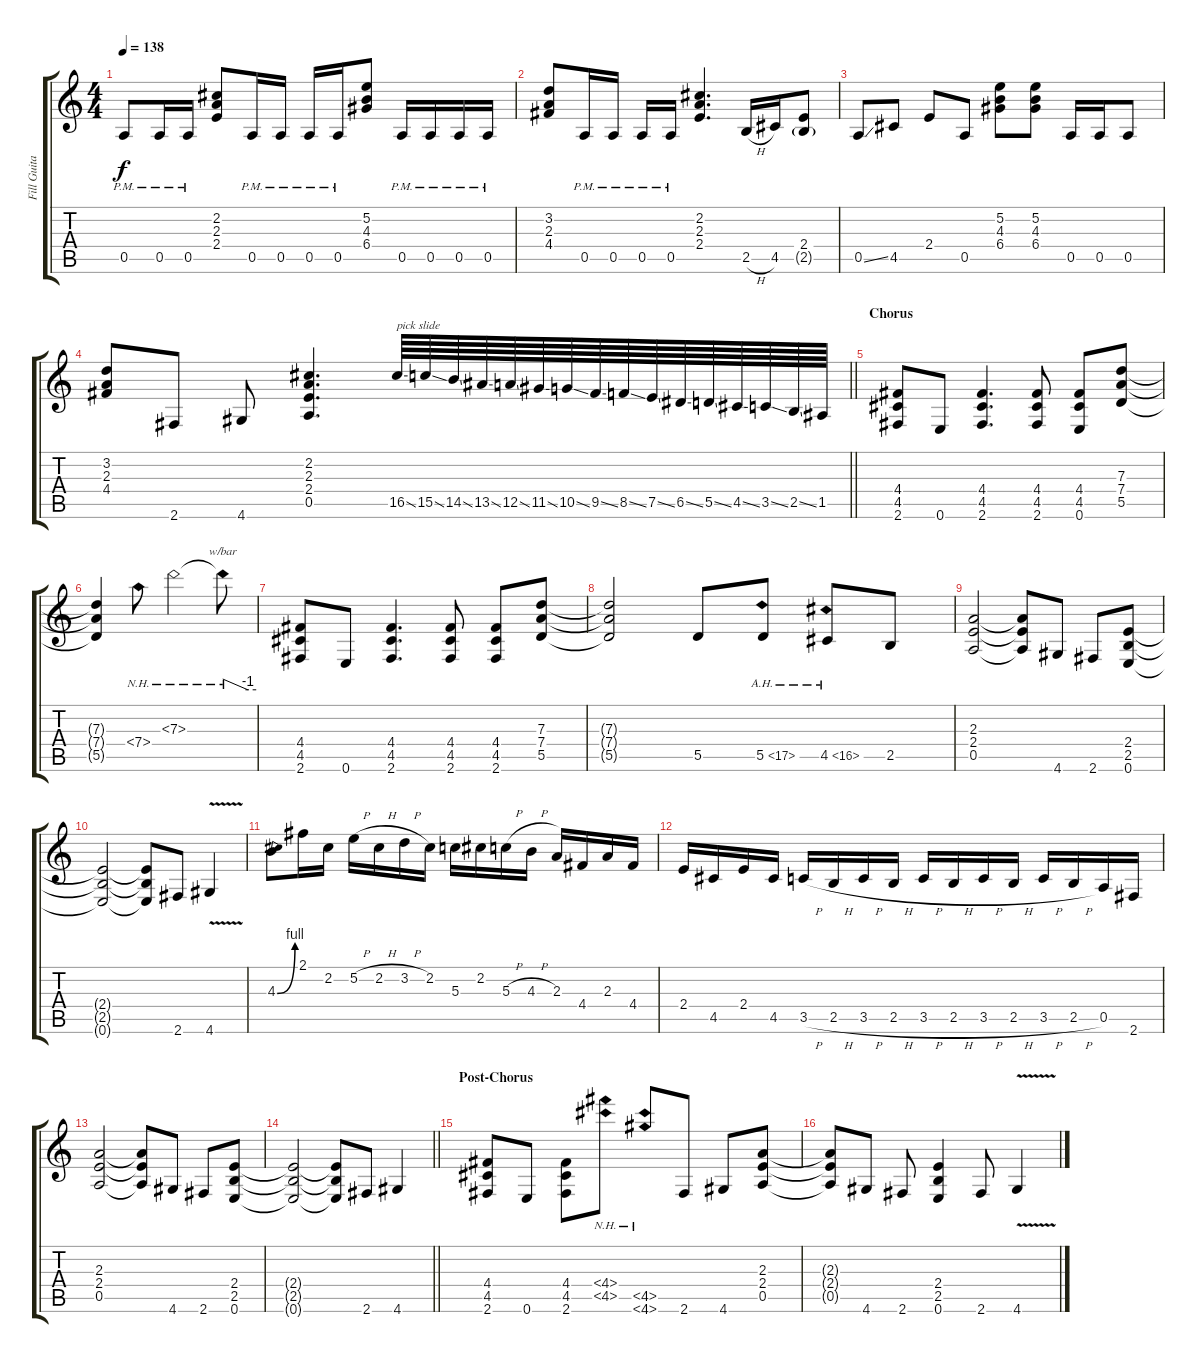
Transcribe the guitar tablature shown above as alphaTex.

\track ("Fill Guitar" "Fill Guita") {instrument distortionguitar}
\staff {score tabs}
\tuning (E4 B3 G3 D3 A2 E2) {hide}
\ts (4 4)
\tempo 138
\clef g2
\ks c
0.5{pm}.8{dy f} 0.5{pm}.16 0.5{pm}.16 (2.2 2.3 2.4).8 0.5{pm}.16 0.5{pm}.16 0.5{pm}.16 0.5{pm}.16 (5.2 4.3 6.4).8 0.5{pm}.16 0.5{pm}.16 0.5{pm}.16 0.5{pm}.16 |
(3.2 2.3 4.4).8 0.5{pm}.16 0.5{pm}.16 0.5{pm}.16 0.5{pm}.16 (2.2 2.3 2.4).4{d} 2.5{h}.16 4.5.16 (2.4 2.5{g}).8 |
0.5{ss}.8 4.5.8 2.4.8 0.5.8 (5.2 4.3 6.4).8 (5.2 4.3 6.4).8 0.5.16 0.5.16 0.5.8 |
\barLineRight lightlight
(3.2 2.3 4.4).8 2.6.8 4.6.8 (2.2 2.3 2.4 0.5).4{d} 16.5{ss}.64{txt "pick slide"} 15.5{ss}.64 14.5{ss}.64 13.5{ss}.64 12.5{ss}.64 11.5{ss}.64 10.5{ss}.64 9.5{ss}.64 8.5{ss}.64 7.5{ss}.64 6.5{ss}.64 5.5{ss}.64 4.5{ss}.64 3.5{ss}.64 2.5{ss}.64 1.5.64 |
\section ("" "Chorus")
(4.4 4.5 2.6).8 0.6.8 (4.4 4.5 2.6).4{d} (4.4 4.5 2.6).8 (4.4 4.5 0.6).8 (7.3 7.4 5.5).8 |
(7.3{t} 7.4{t} 5.5{t}).4 7.4{nh}.8 7.3{nh}.2 7.3{nh t}.8{tbe (custom default 0 0 45 -4 60 -4)} |
(4.4 4.5 2.6).8 0.6.8 (4.4 4.5 2.6).4{d} (4.4 4.5 2.6).8 (4.4 4.5 2.6).8 (7.3 7.4 5.5).8 |
(7.3{t} 7.4{t} 5.5{t}).2 5.5.8 5.5{ah 12}.8 4.5{ah 12}.8 2.5.8 |
(2.3 2.4 0.5).2 (2.3{t} 2.4{t} 0.5{t}).8 4.6.8 2.6.8 (2.4 2.5 0.6).8 |
(2.4{t} 2.5{t} 0.6{t}).2 (2.4{t} 2.5{t} 0.6{t}).8 2.6.8 4.6{v}.4 |
4.3{be (bend 0 0 60 4)}.8 2.1.16 2.2.16 5.2{h}.16 2.2{h}.16 3.2{h}.16 2.2.16 5.3.16 2.2.16 5.3{h}.16 4.3{h}.16 2.3.16 4.4.16 2.3.16 4.4.16 |
2.4.16 4.5.16 2.4.16 4.5.16 3.5{h}.16 2.5{h}.16 3.5{h}.16 2.5{h}.16 3.5{h}.16 2.5{h}.16 3.5{h}.16 2.5{h}.16 3.5{h}.16 2.5{h}.16 0.5.16 2.6.16 |
(2.3 2.4 0.5).2 (2.3{t} 2.4{t} 0.5{t}).8 4.6.8 2.6.8 (2.4 2.5 0.6).8 |
\barLineRight lightlight
(2.4{t} 2.5{t} 0.6{t}).2 (2.4{t} 2.5{t} 0.6{t}).8 2.6.8 4.6.4 |
\section ("" "Post-Chorus")
(4.4 4.5 2.6).8 0.6.8 (4.4 4.5 2.6).8 (4.4{nh} 4.5{nh}).8 (4.5{nh} 4.6{nh}).8 2.6.8 4.6.8 (2.3 2.4 0.5).8 |
(2.3{t} 2.4{t} 0.5{t}).8 4.6.8 2.6.8 (2.4 2.5 0.6).4 2.6.8 4.6{v}.4
